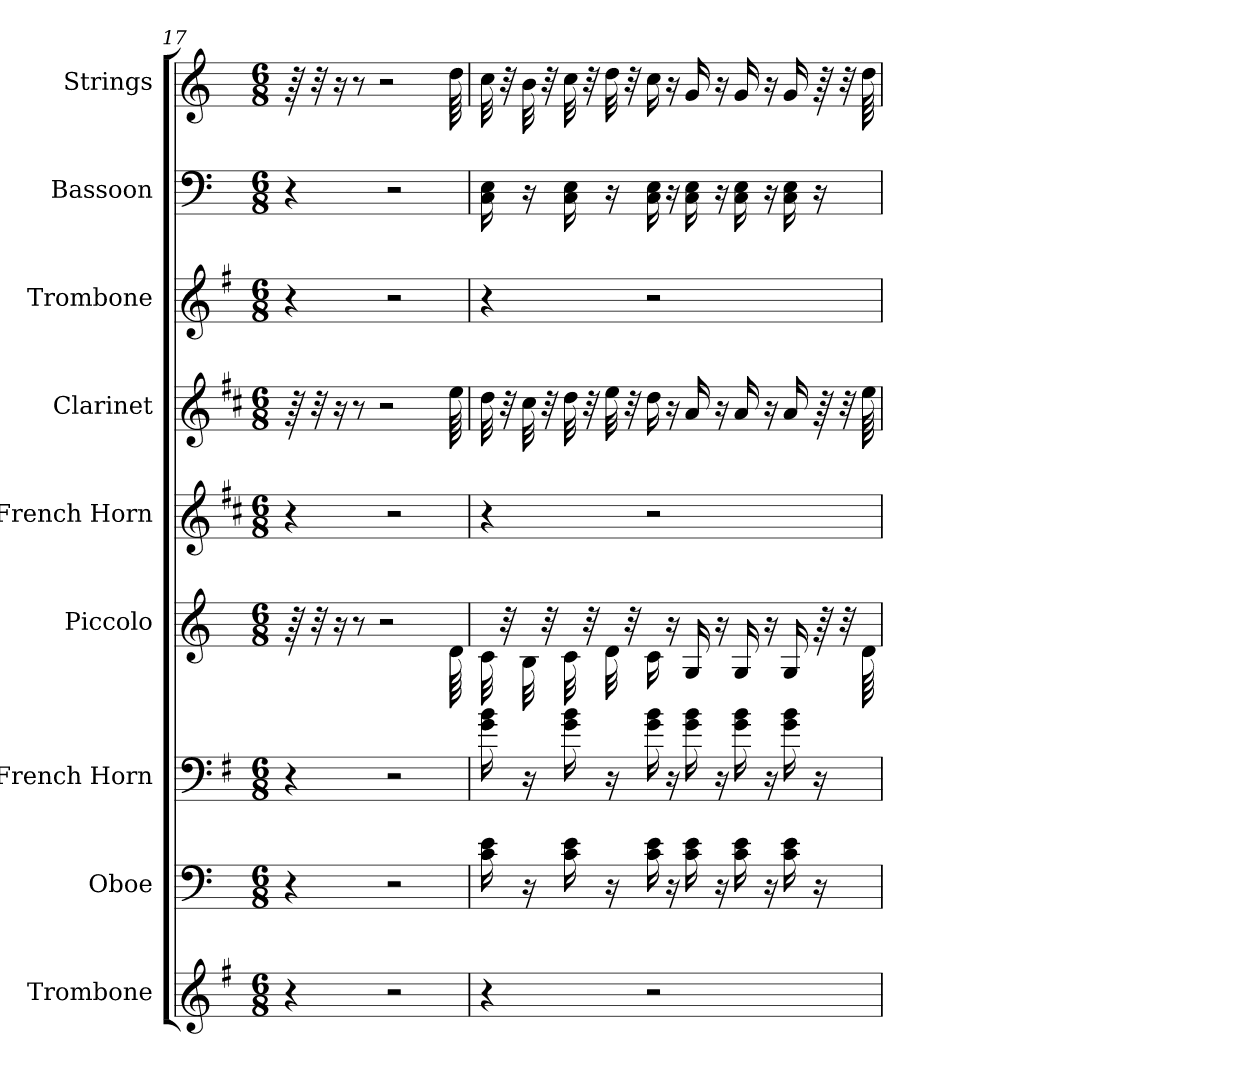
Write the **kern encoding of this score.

**kern	**kern	**kern	**kern	**kern	**kern	**kern	**kern	**kern
*part9	*part8	*part7	*part6	*part5	*part4	*part3	*part2	*part1
*staff9	*staff8	*staff7	*staff6	*staff5	*staff4	*staff3	*staff2	*staff1
*I"Trombone	*I"Oboe	*I"French Horn	*I"Piccolo	*I"French Horn	*I"Clarinet	*I"Trombone	*I"Bassoon	*I"Strings
*I'Trb	*I'Ob	*I'Hn	*I'Picc	*I'Hn	*I'Cl	*I'Trb	*I'Bsn	*I'Str
*clefG2	*clefF4	*clefF4	*clefG2	*clefG2	*clefG2	*clefG2	*clefF4	*clefG2
*	*	*ITrd4c7	*ITrd-7c-12	*ITrd4c7	*ITrd1c2	*	*	*
*k[f#]	*k[]	*k[]	*k[]	*k[f#]	*k[]	*k[f#]	*k[]	*k[]
*M6/8	*M6/8	*M6/8	*M6/8	*M6/8	*M6/8	*M6/8	*M6/8	*M6/8
=17	=17	=17	=17	=17	=17	=17	=17	=17
4r	4r	4r	64r	4r	64r	4r	4r	64r
.	.	.	32r	.	32r	.	.	32r
.	.	.	16r	.	16r	.	.	16r
.	.	.	8r	.	8r	.	.	8r
.	.	.	2r	.	2r	.	.	2r
2r	2r	2r	.	2r	.	2r	2r	.
.	.	.	64dd\	.	64dd\	.	.	64dd\
!!LO:PB:g=z
=18	=18	=18	=18	=18	=18	=18	=18	=18
4r	16c\ 16e\	16c\ 16e\	32cc\	4r	32cc\	4r	16C\ 16E\	32cc\
.	.	.	32r	.	32r	.	.	32r
.	16r	16r	32b\	.	32b\	.	16r	32b\
.	.	.	32r	.	32r	.	.	32r
.	16c\ 16e\	16c\ 16e\	32cc\	.	32cc\	.	16C\ 16E\	32cc\
.	.	.	32r	.	32r	.	.	32r
.	16r	16r	32dd\	.	32dd\	.	16r	32dd\
.	.	.	32r	.	32r	.	.	32r
2r	16c\ 16e\	16c\ 16e\	16cc\	2r	16cc\	2r	16C\ 16E\	16cc\
.	16r	16r	16r	.	16r	.	16r	16r
.	16c\ 16e\	16c\ 16e\	16g/	.	16g/	.	16C\ 16E\	16g/
.	16r	16r	16r	.	16r	.	16r	16r
.	16c\ 16e\	16c\ 16e\	16g/	.	16g/	.	16C\ 16E\	16g/
.	16r	16r	16r	.	16r	.	16r	16r
.	16c\ 16e\	16c\ 16e\	16g/	.	16g/	.	16C\ 16E\	16g/
.	16r	16r	64r	.	64r	.	16r	64r
.	.	.	32r	.	32r	.	.	32r
.	.	.	64dd\	.	64dd\	.	.	64dd\
=	=	=	=	=	=	=	=	=
*-	*-	*-	*-	*-	*-	*-	*-	*-
